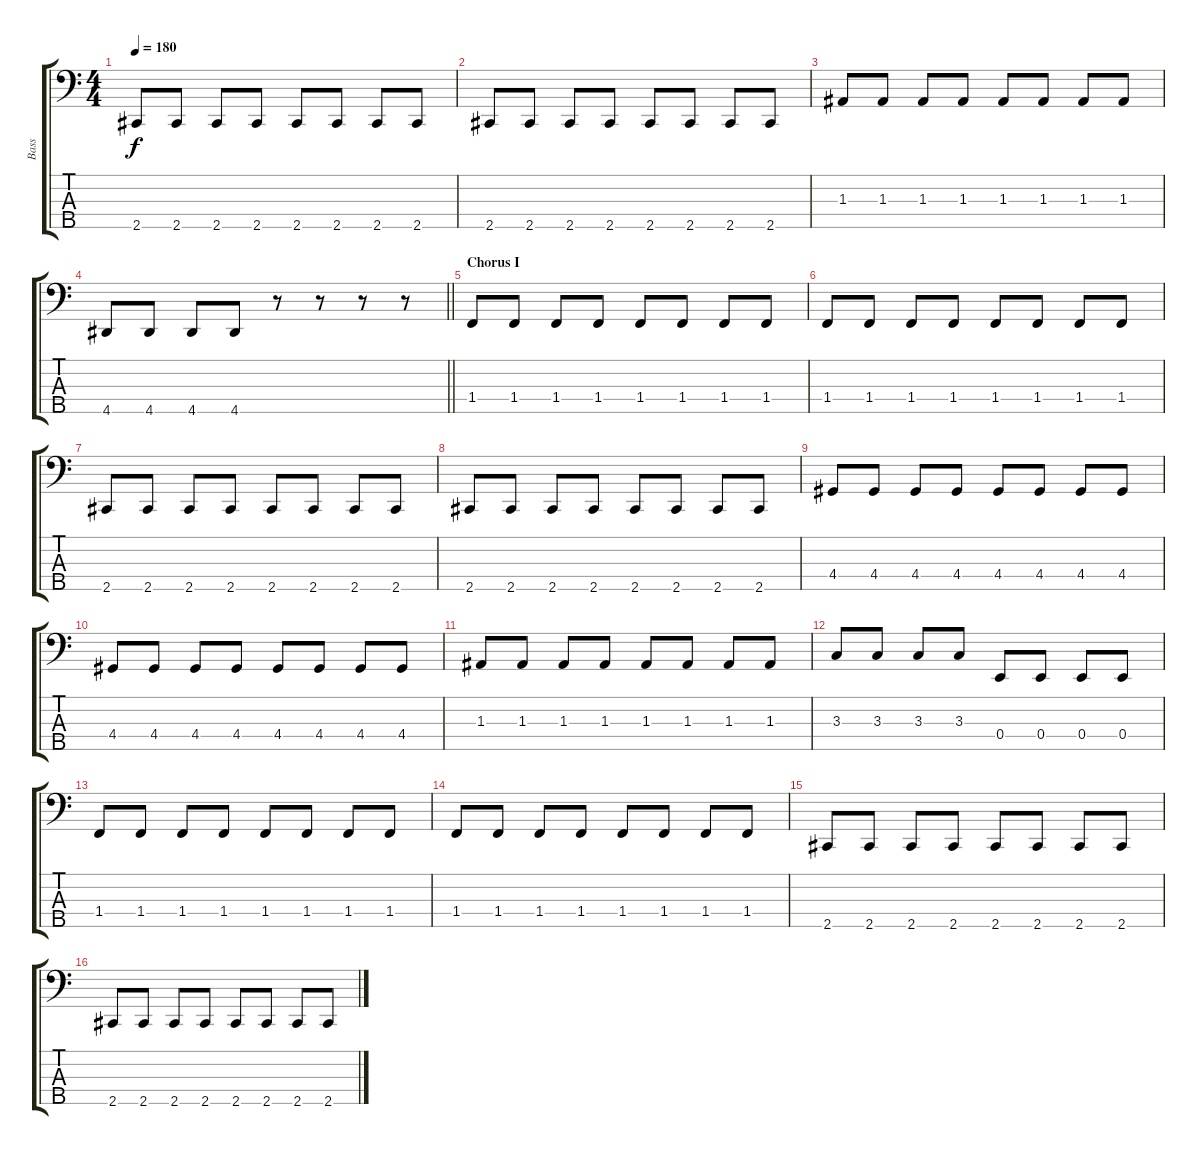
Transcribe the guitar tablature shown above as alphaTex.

\track ("Bass" "Bass") {instrument electricbassfinger}
\staff {score tabs}
\tuning (G2 D2 A1 E1 B0) {hide}
\ts (4 4)
\tempo 180
\clef f4
\ks c
2.5.8{dy f} 2.5.8 2.5.8 2.5.8 2.5.8 2.5.8 2.5.8 2.5.8 |
2.5.8 2.5.8 2.5.8 2.5.8 2.5.8 2.5.8 2.5.8 2.5.8 |
1.3.8 1.3.8 1.3.8 1.3.8 1.3.8 1.3.8 1.3.8 1.3.8 |
\barLineRight lightlight
4.5.8 4.5.8 4.5.8 4.5.8 r.8 r.8 r.8 r.8 |
\section ("" "Chorus I")
1.4.8 1.4.8 1.4.8 1.4.8 1.4.8 1.4.8 1.4.8 1.4.8 |
1.4.8 1.4.8 1.4.8 1.4.8 1.4.8 1.4.8 1.4.8 1.4.8 |
2.5.8 2.5.8 2.5.8 2.5.8 2.5.8 2.5.8 2.5.8 2.5.8 |
2.5.8 2.5.8 2.5.8 2.5.8 2.5.8 2.5.8 2.5.8 2.5.8 |
4.4.8 4.4.8 4.4.8 4.4.8 4.4.8 4.4.8 4.4.8 4.4.8 |
4.4.8 4.4.8 4.4.8 4.4.8 4.4.8 4.4.8 4.4.8 4.4.8 |
1.3.8 1.3.8 1.3.8 1.3.8 1.3.8 1.3.8 1.3.8 1.3.8 |
3.3.8 3.3.8 3.3.8 3.3.8 0.4.8 0.4.8 0.4.8 0.4.8 |
1.4.8 1.4.8 1.4.8 1.4.8 1.4.8 1.4.8 1.4.8 1.4.8 |
1.4.8 1.4.8 1.4.8 1.4.8 1.4.8 1.4.8 1.4.8 1.4.8 |
2.5.8 2.5.8 2.5.8 2.5.8 2.5.8 2.5.8 2.5.8 2.5.8 |
2.5.8 2.5.8 2.5.8 2.5.8 2.5.8 2.5.8 2.5.8 2.5.8
